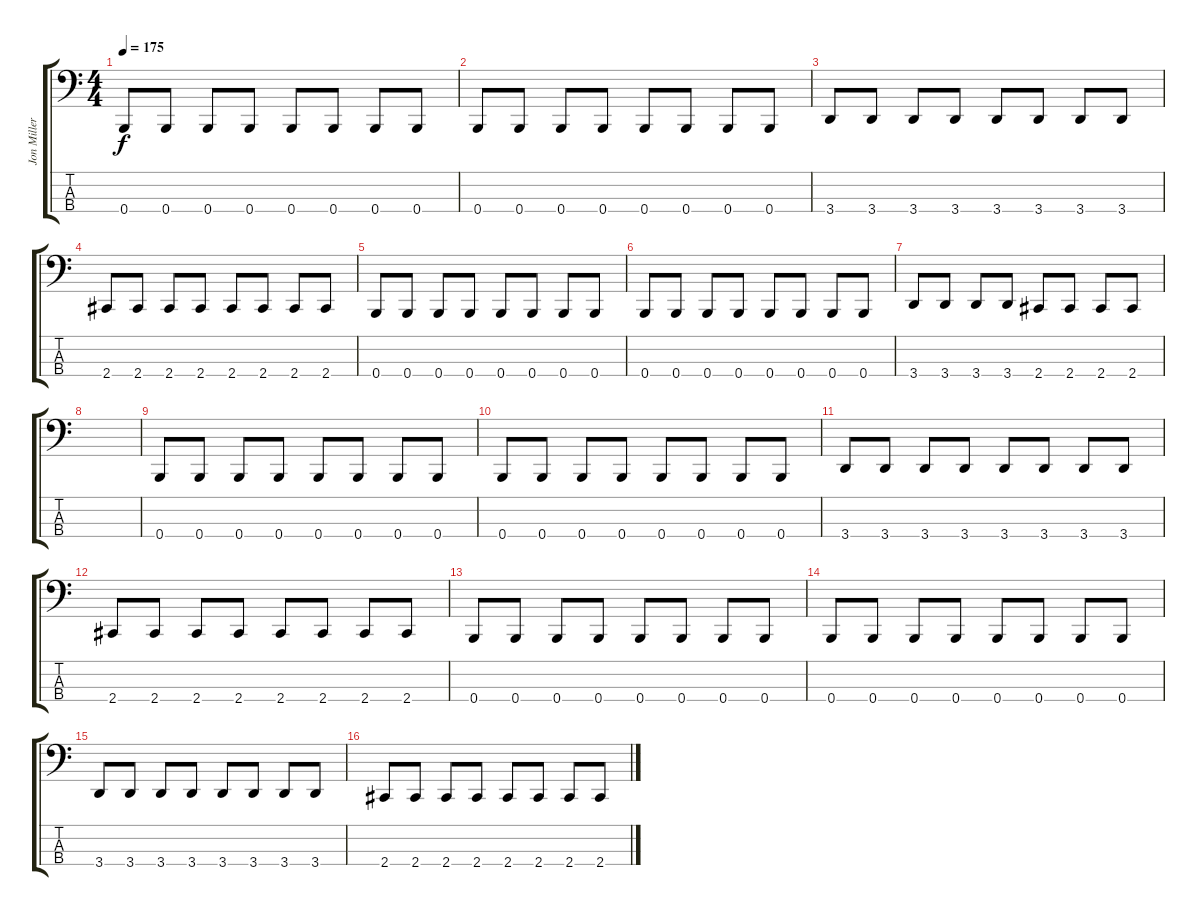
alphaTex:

\track ("Jon Miller (bass)" "Jon Miller") {instrument electricbassfinger}
\staff {score tabs}
\tuning (E2 B1 Gb1 B0) {hide}
\ts (4 4)
\tempo 175
\clef f4
\ks c
0.4.8{dy f} 0.4.8 0.4.8 0.4.8 0.4.8 0.4.8 0.4.8 0.4.8 |
0.4.8 0.4.8 0.4.8 0.4.8 0.4.8 0.4.8 0.4.8 0.4.8 |
3.4.8 3.4.8 3.4.8 3.4.8 3.4.8 3.4.8 3.4.8 3.4.8 |
2.4.8 2.4.8 2.4.8 2.4.8 2.4.8 2.4.8 2.4.8 2.4.8 |
0.4.8 0.4.8 0.4.8 0.4.8 0.4.8 0.4.8 0.4.8 0.4.8 |
0.4.8 0.4.8 0.4.8 0.4.8 0.4.8 0.4.8 0.4.8 0.4.8 |
3.4.8 3.4.8 3.4.8 3.4.8 2.4.8 2.4.8 2.4.8 2.4.8 |
|
0.4.8 0.4.8 0.4.8 0.4.8 0.4.8 0.4.8 0.4.8 0.4.8 |
0.4.8 0.4.8 0.4.8 0.4.8 0.4.8 0.4.8 0.4.8 0.4.8 |
3.4.8 3.4.8 3.4.8 3.4.8 3.4.8 3.4.8 3.4.8 3.4.8 |
2.4.8 2.4.8 2.4.8 2.4.8 2.4.8 2.4.8 2.4.8 2.4.8 |
0.4.8 0.4.8 0.4.8 0.4.8 0.4.8 0.4.8 0.4.8 0.4.8 |
0.4.8 0.4.8 0.4.8 0.4.8 0.4.8 0.4.8 0.4.8 0.4.8 |
3.4.8 3.4.8 3.4.8 3.4.8 3.4.8 3.4.8 3.4.8 3.4.8 |
2.4.8 2.4.8 2.4.8 2.4.8 2.4.8 2.4.8 2.4.8 2.4.8
